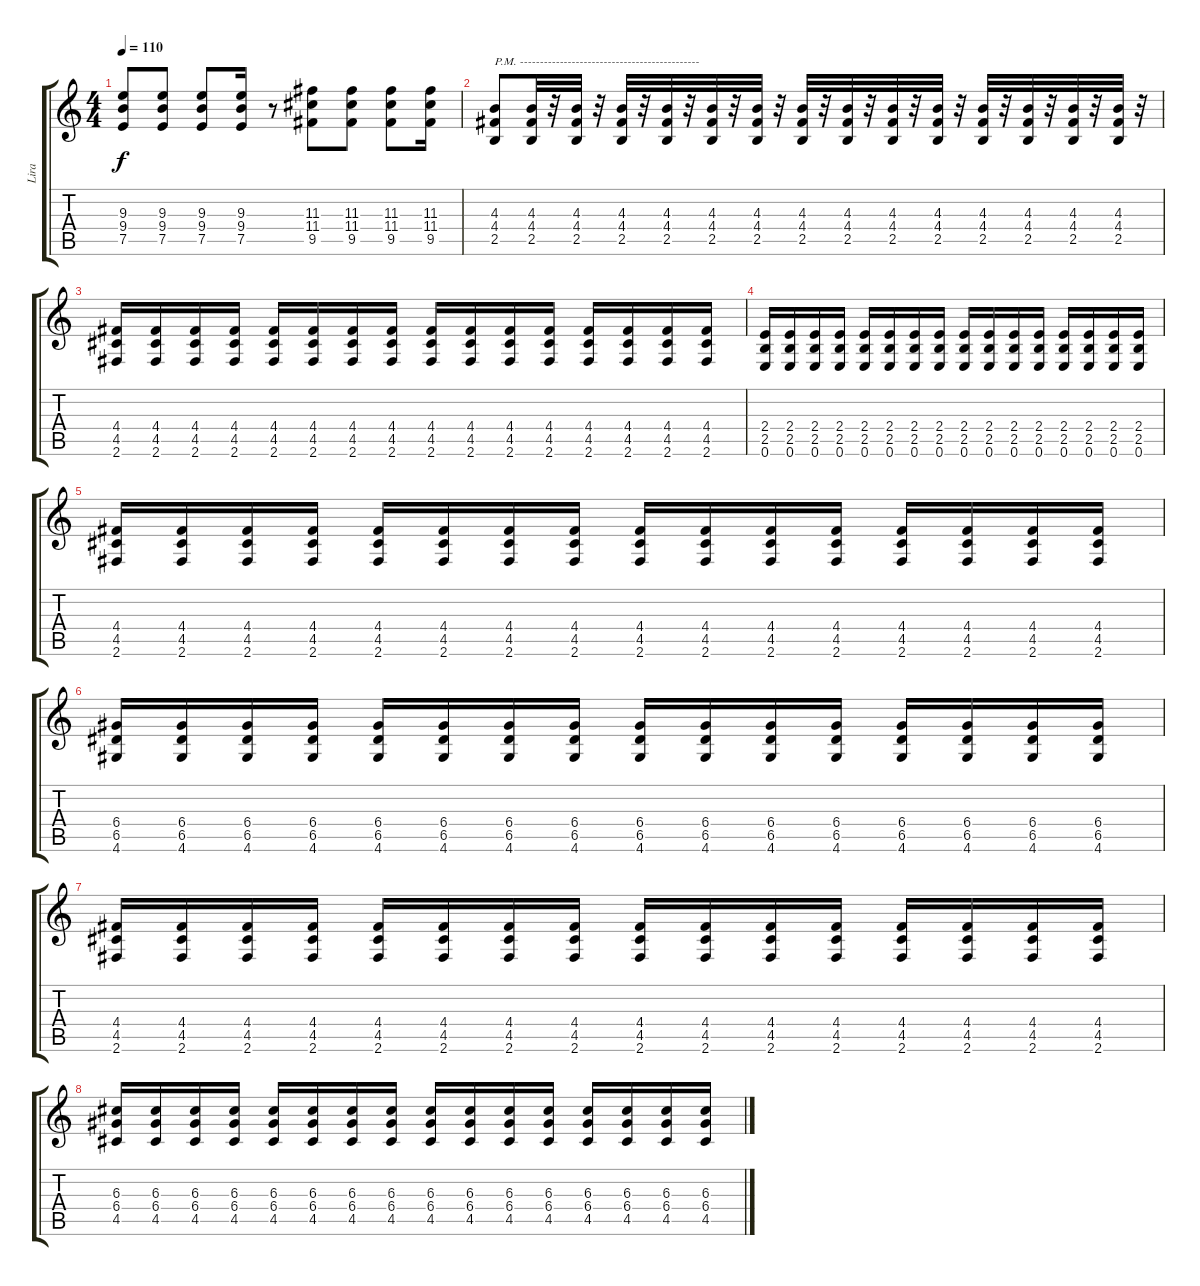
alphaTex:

\track ("Lira " "Lira ") {instrument overdrivenguitar}
\staff {score tabs}
\tuning (E4 B3 G3 D3 A2 E2) {hide}
\ts (4 4)
\tempo 110
\clef g2
\ks c
(9.3 9.4 7.5).8{dy f} (9.3 9.4 7.5).8 (9.3 9.4 7.5).8 (9.3 9.4 7.5).16 r.8 (11.3 11.4 9.5).8 (11.3 11.4 9.5).8 (11.3 11.4 9.5).8 (11.3 11.4 9.5).16 |
(4.3 4.4 2.5).8{txt "P.M. ---------------------------------------------"} (4.3 4.4 2.5).32 r.32 (4.3 4.4 2.5).32 r.32 (4.3 4.4 2.5).32 r.32 (4.3 4.4 2.5).32 r.32 (4.3 4.4 2.5).32 r.32 (4.3 4.4 2.5).32 r.32 (4.3 4.4 2.5).32 r.32 (4.3 4.4 2.5).32 r.32 (4.3 4.4 2.5).32 r.32 (4.3 4.4 2.5).32 r.32 (4.3 4.4 2.5).32 r.32 (4.3 4.4 2.5).32 r.32 (4.3 4.4 2.5).32 r.32 (4.3 4.4 2.5).32 r.32 |
(4.4 4.5 2.6).16 (4.4 4.5 2.6).16 (4.4 4.5 2.6).16 (4.4 4.5 2.6).16 (4.4 4.5 2.6).16 (4.4 4.5 2.6).16 (4.4 4.5 2.6).16 (4.4 4.5 2.6).16 (4.4 4.5 2.6).16 (4.4 4.5 2.6).16 (4.4 4.5 2.6).16 (4.4 4.5 2.6).16 (4.4 4.5 2.6).16 (4.4 4.5 2.6).16 (4.4 4.5 2.6).16 (4.4 4.5 2.6).16 |
(2.4 2.5 0.6).16 (2.4 2.5 0.6).16 (2.4 2.5 0.6).16 (2.4 2.5 0.6).16 (2.4 2.5 0.6).16 (2.4 2.5 0.6).16 (2.4 2.5 0.6).16 (2.4 2.5 0.6).16 (2.4 2.5 0.6).16 (2.4 2.5 0.6).16 (2.4 2.5 0.6).16 (2.4 2.5 0.6).16 (2.4 2.5 0.6).16 (2.4 2.5 0.6).16 (2.4 2.5 0.6).16 (2.4 2.5 0.6).16 |
(4.4 4.5 2.6).16 (4.4 4.5 2.6).16 (4.4 4.5 2.6).16 (4.4 4.5 2.6).16 (4.4 4.5 2.6).16 (4.4 4.5 2.6).16 (4.4 4.5 2.6).16 (4.4 4.5 2.6).16 (4.4 4.5 2.6).16 (4.4 4.5 2.6).16 (4.4 4.5 2.6).16 (4.4 4.5 2.6).16 (4.4 4.5 2.6).16 (4.4 4.5 2.6).16 (4.4 4.5 2.6).16 (4.4 4.5 2.6).16 |
(6.4 6.5 4.6).16 (6.4 6.5 4.6).16 (6.4 6.5 4.6).16 (6.4 6.5 4.6).16 (6.4 6.5 4.6).16 (6.4 6.5 4.6).16 (6.4 6.5 4.6).16 (6.4 6.5 4.6).16 (6.4 6.5 4.6).16 (6.4 6.5 4.6).16 (6.4 6.5 4.6).16 (6.4 6.5 4.6).16 (6.4 6.5 4.6).16 (6.4 6.5 4.6).16 (6.4 6.5 4.6).16 (6.4 6.5 4.6).16 |
(4.4 4.5 2.6).16 (4.4 4.5 2.6).16 (4.4 4.5 2.6).16 (4.4 4.5 2.6).16 (4.4 4.5 2.6).16 (4.4 4.5 2.6).16 (4.4 4.5 2.6).16 (4.4 4.5 2.6).16 (4.4 4.5 2.6).16 (4.4 4.5 2.6).16 (4.4 4.5 2.6).16 (4.4 4.5 2.6).16 (4.4 4.5 2.6).16 (4.4 4.5 2.6).16 (4.4 4.5 2.6).16 (4.4 4.5 2.6).16 |
(6.3 6.4 4.5).16 (6.3 6.4 4.5).16 (6.3 6.4 4.5).16 (6.3 6.4 4.5).16 (6.3 6.4 4.5).16 (6.3 6.4 4.5).16 (6.3 6.4 4.5).16 (6.3 6.4 4.5).16 (6.3 6.4 4.5).16 (6.3 6.4 4.5).16 (6.3 6.4 4.5).16 (6.3 6.4 4.5).16 (6.3 6.4 4.5).16 (6.3 6.4 4.5).16 (6.3 6.4 4.5).16 (6.3 6.4 4.5).16
